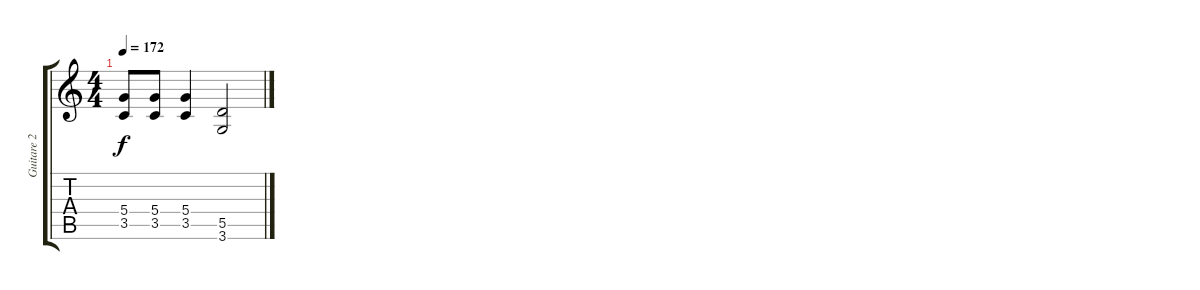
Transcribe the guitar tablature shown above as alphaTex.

\track ("Guitare 2" "Guitare 2") {instrument overdrivenguitar}
\staff {score tabs}
\tuning (E4 B3 G3 D3 A2 E2) {hide}
\ts (4 4)
\tempo 172
\clef g2
\ks c
(5.4 3.5).8{dy f} (5.4 3.5).8 (5.4 3.5).4 (5.5 3.6).2
